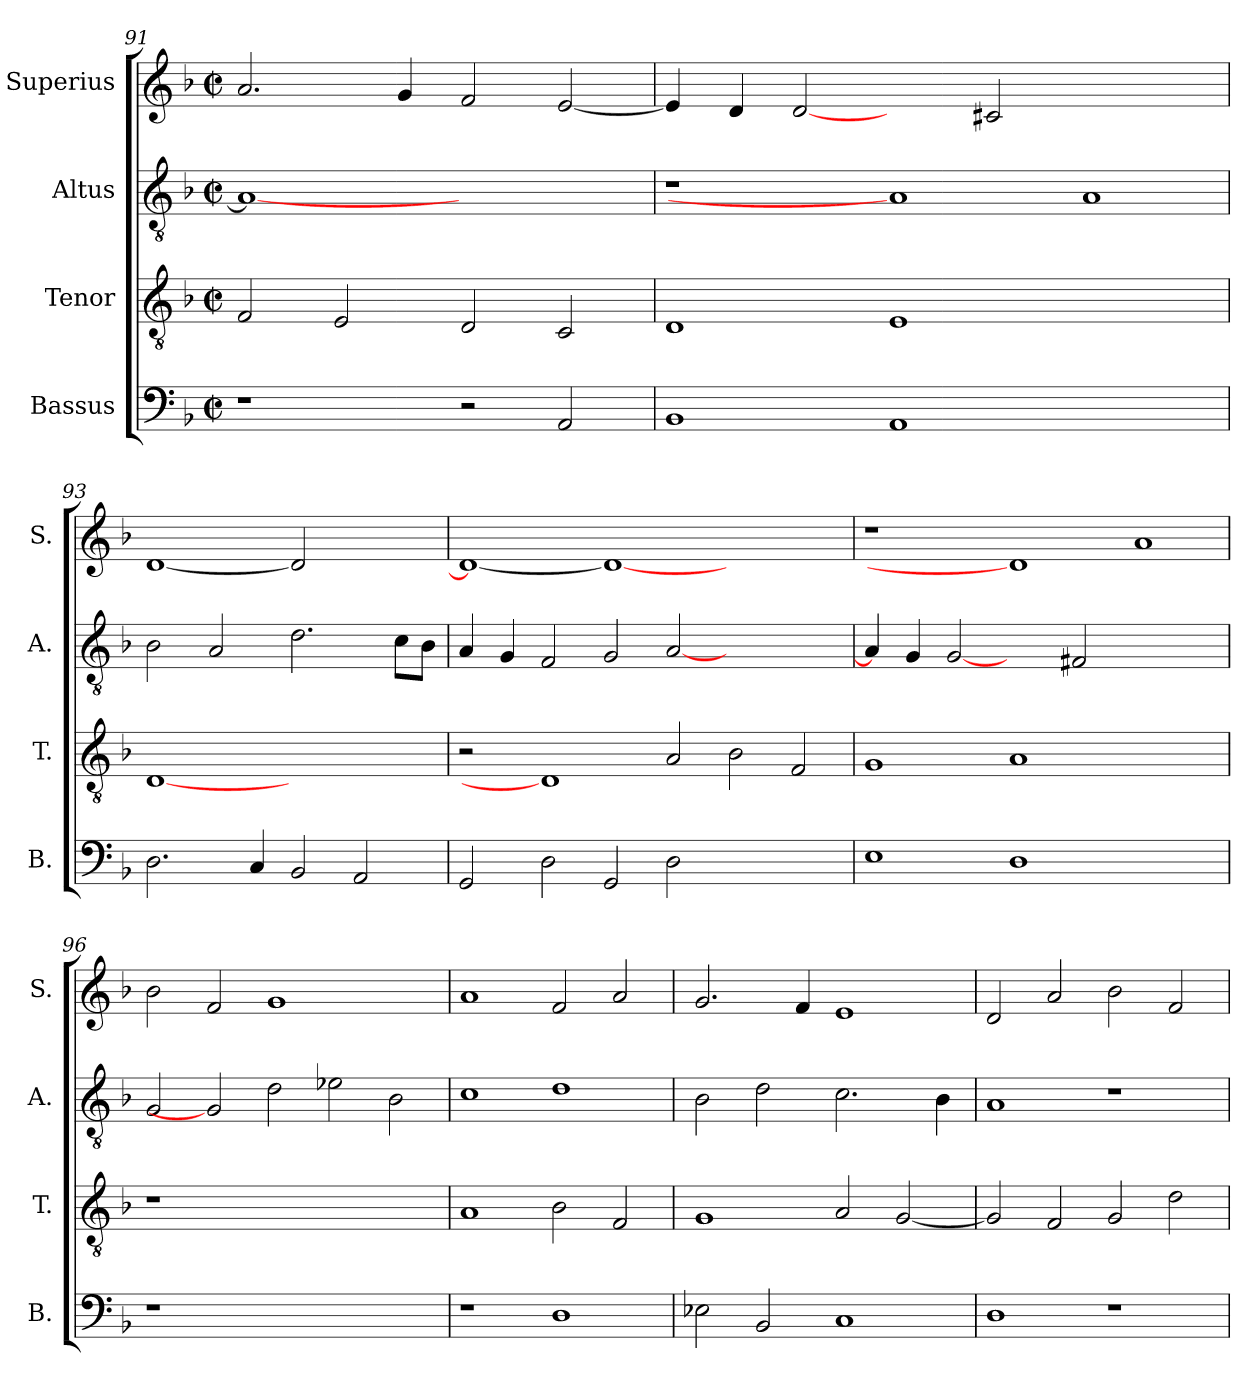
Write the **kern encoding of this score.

**kern	**kern	**kern	**kern
*part4	*part3	*part2	*part1
*staff4	*staff3	*staff2	*staff1
*I"Bassus	*I"Tenor	*I"Altus	*I"Superius
*I'B.	*I'T.	*I'A.	*I'S.
*clefF4	*clefGv2	*clefGv2	*clefG2
*	*ITrd7c12	*ITrd7c12	*
*k[b-]	*k[b-]	*k[b-]	*k[b-]
*F:	*F:	*F:	*F:
*M2/2	*M2/2	*M2/2	*M2/2
*met(c|)	*met(c|)	*met(c|)	*met(c|)
=91	=91	=91	=91
1r	2FFi/	1AAi_<	2.ai/
.	2EEi/	.	.
.	.	.	4gi/
2r	2DDi/	1ryy	2fi/
2AAi/	2CCi/	.	[<2ei/
=92	=92	=92	=92
1BB-i	1DDi	1r	4ei/]
.	.	.	4di/
.	.	.	[2di
1AAi	1EEi	1AAi]	2ryy
.	.	.	2c#Xi/
1ryy	1ryy	1AAi	1ryy
=93	=93	=93	=93
2.Di\	[1DDi	2BB-i\	[<1di
.	.	2AAi/	.
4Ci/	.	.	.
2BB-i/	1ryy	2.Di\	2di]
2AAi/	.	.	2ryy
.	.	8Ci\L	.
.	.	8BB-i\J	.
=94	=94	=94	=94
2GGi/	2r	4AAi/	1di_<
.	.	4GGi/	.
2Di\	1DDi]	2FFi/	.
2GGi/	.	2GGi/	1di_
2Di\	2AAi/	[<2AAi/	.
1ryy	2BB-i\	1ryy	1ryy
.	2FFi/	.	.
!!LO:LB:g=z
=95	=95	=95	=95
1Ei	1GGi	4AAi/]	1r
.	.	4GGi/	.
.	.	[2GGi	.
1Di	1AAi	2ryy	1di]
.	.	2FF#Xi/	.
1ryy	1ryy	1ryy	1ai
=96	=96	=96	=96
!LO:N:vis=1	!LO:N:vis=1	!	!
1r	1r	2GGi/	2b-i\
.	.	2GGi]	2fi/
1.ryy	1.ryy	2Di\	1gi
.	.	2E-Xi\	.
.	.	2BB-i\	2ryy
=97	=97	=97	=97
1r	1AAi	1Ci	1ai
1Di	2BB-i\	1Di	2fi/
.	2FFi/	.	2ai/
=98	=98	=98	=98
2E-Xi\	1GGi	2BB-i\	2.gi/
2BB-i/	.	2Di\	.
.	.	.	4fi/
1Ci	2AAi/	2.Ci\	1ei
.	[<2GGi/	.	.
.	.	4BB-i\	.
=99	=99	=99	=99
1Di	2GGi/]	1AAi	2di/
.	2FFi/	.	2ai/
1r	2GGi/	1r	2b-i\
.	2Di\	.	2fi/
=	=	=	=
*-	*-	*-	*-
